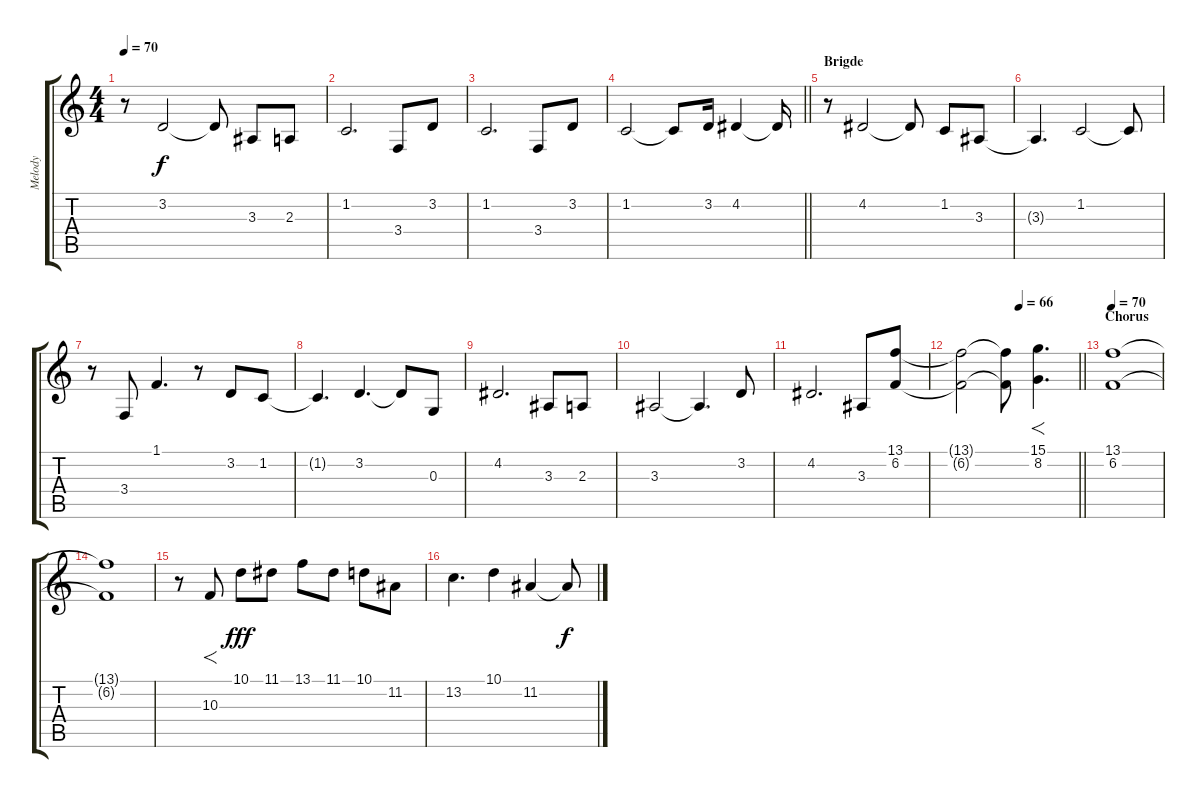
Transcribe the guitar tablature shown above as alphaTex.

\track ("Melody" "Melody") {instrument stringensemble1}
\staff {score tabs}
\tuning (E4 B3 G3 D3 A2 E2) {hide}
\ts (4 4)
\tempo 70
\clef g2
\ks c
r.8{dy f} 3.2.2 3.2{t}.8 3.3.8 2.3.8 |
1.2.2{d} 3.4.8 3.2.8 |
1.2.2{d} 3.4.8 3.2.8 |
\barLineRight lightlight
1.2.2 1.2{t}.8 3.2.16 4.2.4 4.2{t}.16 |
\section ("" "Brigde")
r.8 4.2.2 4.2{t}.8 1.2.8 3.3.8 |
3.3{t}.4{d} 1.2.2 1.2{t}.8 |
r.8 3.4.8 1.1.4{d} r.8 3.2.8 1.2.8 |
1.2{t}.4{d} 3.2.4{d} 3.2{t}.8 0.3.8 |
4.2.2{d} 3.3.8 2.3.8 |
3.3.2 3.3{t}.4{d} 3.2.8 |
4.2.2{d} 3.3.8{volume 15} (13.1 6.2).8 |
\tempo (66 0.5)
\barLineRight lightlight
(13.1{t} 6.2{t}).2 (13.1{t} 6.2{t}).8 (15.1 8.2).4{f d} |
\section ("" "Chorus")
\tempo 70
(13.1 6.2).1 |
(13.1{t} 6.2{t}).1 |
r.8 10.3.8{f} 10.1.8{dy fff} 11.1.8 13.1.8 11.1.8 10.1.8 11.2.8 |
13.2.4{d} 10.1.4 11.2.4 11.2{t}.8{dy f}
